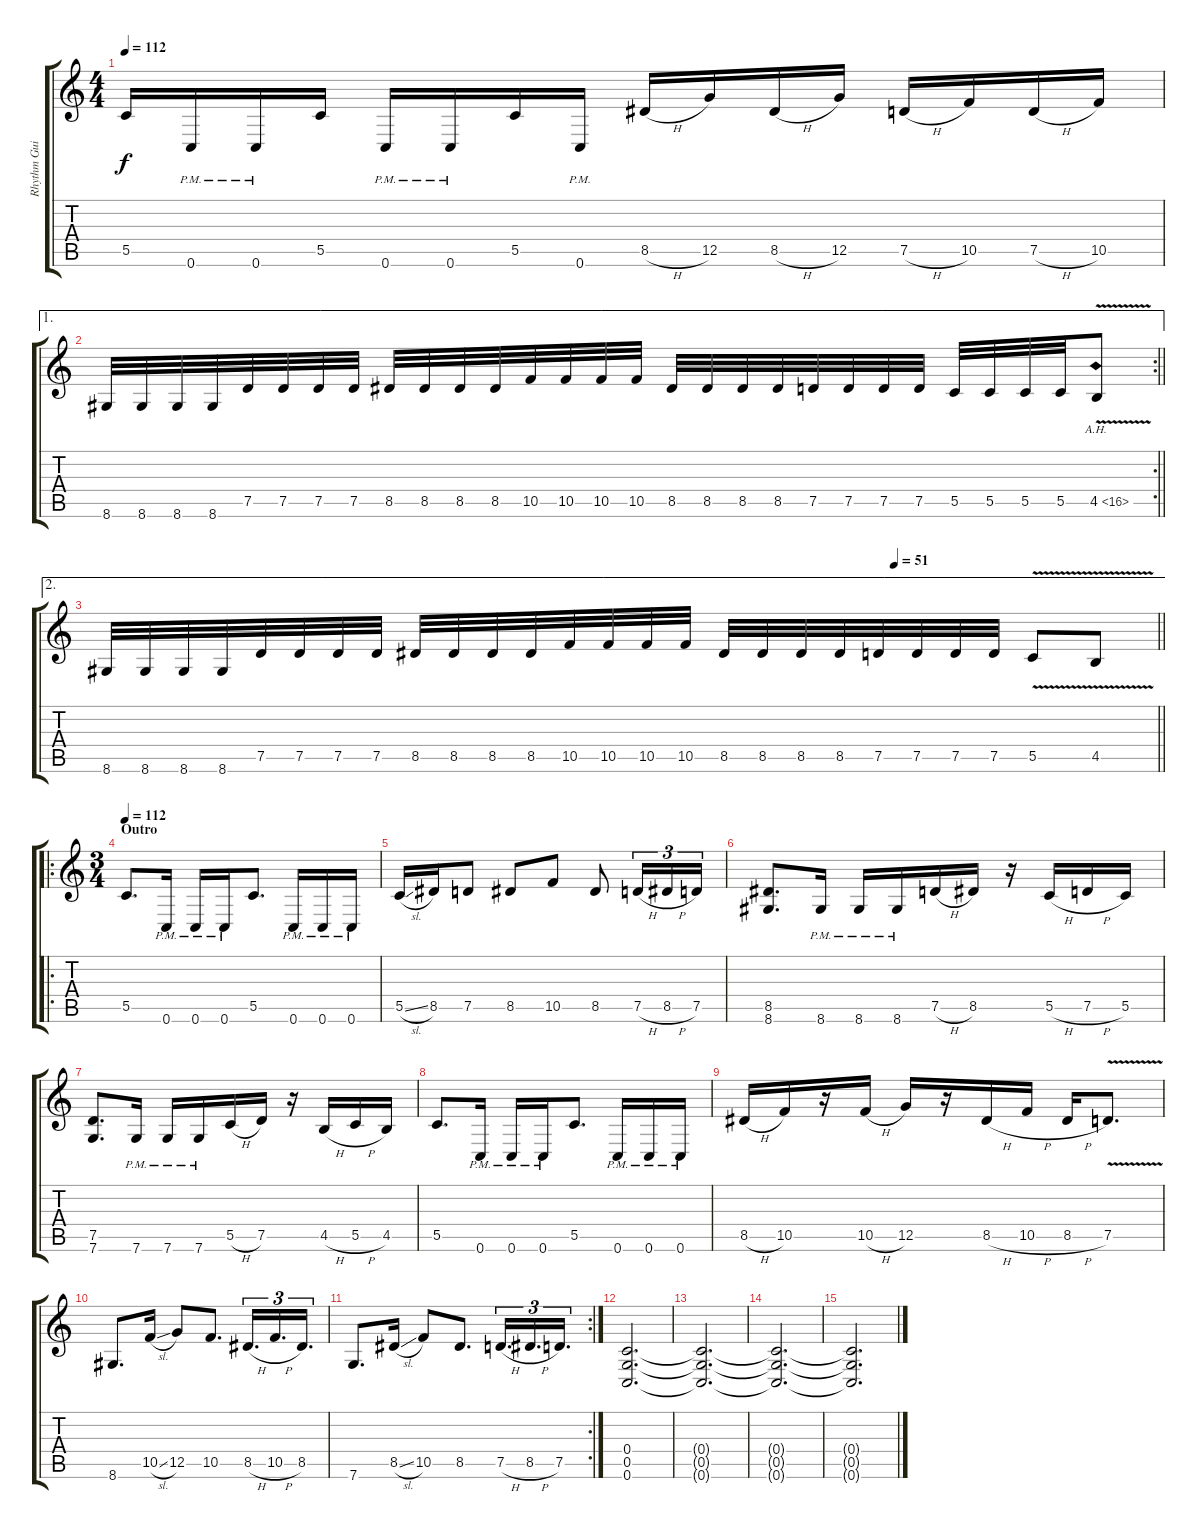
\track ("Rhythm Guitar" "Rhythm Gui") {instrument distortionguitar}
\staff {score tabs}
\tuning (D4 A3 F3 C3 G2 C2) {hide}
\ts (4 4)
\tempo 112
\clef g2
\ks c
5.5.16{dy f} 0.6{pm}.16 0.6{pm}.16 5.5.16 0.6{pm}.16 0.6{pm}.16 5.5.16 0.6{pm}.16 8.5{h}.16 12.5.16 8.5{h}.16 12.5.16 7.5{h}.16 10.5.16 7.5{h}.16 10.5.16 |
\ae 1
\rc 2
\barLineRight lightlight
8.6.32 8.6.32 8.6.32 8.6.32 7.5.32 7.5.32 7.5.32 7.5.32 8.5.32 8.5.32 8.5.32 8.5.32 10.5.32 10.5.32 10.5.32 10.5.32 8.5.32 8.5.32 8.5.32 8.5.32 7.5.32 7.5.32 7.5.32 7.5.32 5.5.32 5.5.32 5.5.32 5.5.32 4.5{ah 12 v}.8 |
\ae 2
\tempo (51 0.75)
\barLineRight lightlight
8.6.32 8.6.32 8.6.32 8.6.32 7.5.32 7.5.32 7.5.32 7.5.32 8.5.32 8.5.32 8.5.32 8.5.32 10.5.32 10.5.32 10.5.32 10.5.32 8.5.32 8.5.32 8.5.32 8.5.32 7.5.32 7.5.32 7.5.32 7.5.32 5.5{v}.8 4.5{v}.8 |
\ro
\ts (3 4)
\section ("" "Outro")
\tempo 112
5.5.8{d} 0.6{pm}.16 0.6{pm}.16 0.6{pm}.16 5.5.8{d} 0.6{pm}.16 0.6{pm}.16 0.6{pm}.16 |
5.5{sl}.16 8.5.16 7.5.8 8.5.8 10.5.8 8.5.8 7.5{h}.16{tu (3 2)} 8.5{h}.16{tu (3 2)} 7.5.16{tu (3 2)} |
(8.5 8.6).8{d} 8.6{pm}.16 8.6{pm}.16 8.6{pm}.16 7.5{h}.16 8.5.16 r.16 5.5{h}.16 7.5{h}.16 5.5.16 |
(7.5 7.6).8{d} 7.6{pm}.16 7.6{pm}.16 7.6{pm}.16 5.5{h}.16 7.5.16 r.16 4.5{h}.16 5.5{h}.16 4.5.16 |
5.5.8{d} 0.6{pm}.16 0.6{pm}.16 0.6{pm}.16 5.5.8{d} 0.6{pm}.16 0.6{pm}.16 0.6{pm}.16 |
8.5{h}.16 10.5.16 r.16 10.5{h}.16 12.5.16 r.16 8.5{h}.16 10.5{h}.16 8.5{h}.16 7.5{v}.8{d} |
8.6.8{d} 10.5{sl}.16 12.5.8 10.5.8{d} 8.5{h}.16{d tu (3 2)} 10.5{h}.16{d tu (3 2)} 8.5.16{d tu (3 2)} |
\rc 2
7.6.8{d} 8.5{sl}.16 10.5.8 8.5.8{d} 7.5{h}.16{d tu (3 2)} 8.5{h}.16{d tu (3 2)} 7.5.16{d tu (3 2)} |
(0.4 0.5 0.6).2{d} |
(0.4{t} 0.5{t} 0.6{t}).2{d} |
(0.4{t} 0.5{t} 0.6{t}).2{d} |
(0.4{t} 0.5{t} 0.6{t}).2{d}
